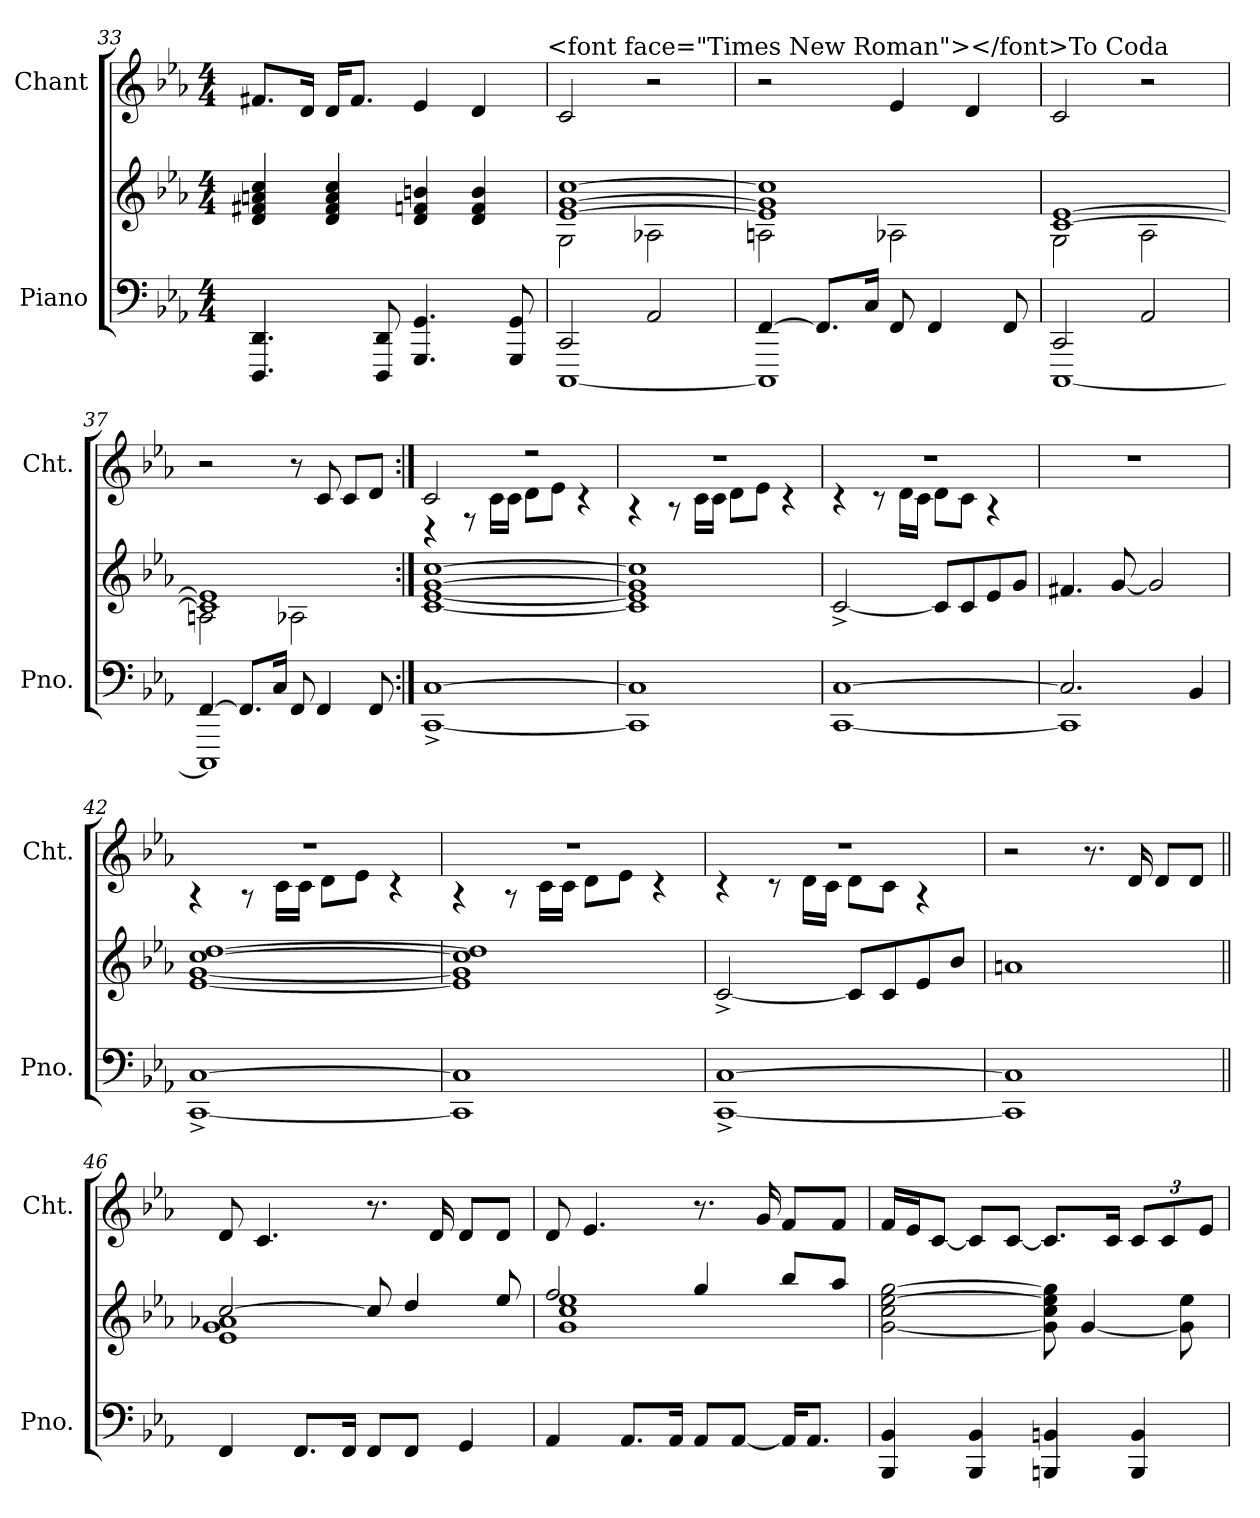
**kern	**kern	**kern
*part2	*part2	*part1
*staff3	*staff2	*staff1
*I"Piano	*	*I"Chant
*I'Pno.	*	*I'Cht.
*clefF4	*clefG2	*clefG2
*k[b-e-a-]	*k[b-e-a-]	*k[b-e-a-]
*M4/4	*M4/4	*M4/4
=33	=33	=33
4.DDD/ 4.DD/	4d/ 4f#X/ 4an/ 4cc/	8.f#X/L
.	.	16d/Jk
.	4d/ 4f#/ 4a/ 4cc/	16d/KL
.	.	8.f#/J
8DDD/ 8DD/	.	.
4.GGG/ 4.GG/	4d/ 4fn/ 4bn/	4e-/
.	4d/ 4f/ 4b/	4d/
8GGG/ 8GG/	.	.
!	!	!LO:TX:a:t=<font face="Times New Roman"></font>To Coda
=34	=34	=34
*^	*^	*
2CC/	[1CCC	[1e- [1g [1cc	2G\	2c/
2AA-/	.	.	2A-X\	2r
!!LO:PB:g=z
=35	=35	=35	=35	=35
[4FF/	1CCC]	1e-] 1g] 1cc]	2An\	2r
8.FF/L]	.	.	.	.
16C/Jk	.	.	.	.
8FF/	.	.	2A-X\	4e-/
4FF/	.	.	.	.
.	.	.	.	4d/
8FF/	.	.	.	.
=36	=36	=36	=36	=36
2CC/	[1CCC	[1c [1e-	2G\	2c/
2AA-/	.	.	2A-\	2r
=37	=37	=37	=37	=37
[4FF/	1CCC]	1c] 1e-]	2An\	2r
8.FF/L]	.	.	.	.
16C/Jk	.	.	.	.
8FF/	.	.	2A-X\	8r
4FF/	.	.	.	8c/
.	.	.	.	8c/L
8FF/	.	.	.	8d/J
*v	*v	*	*	*
*	*v	*v	*
=38:|!	=38:|!	=38:|!
*	*	*^
[1CC^ [1C^	[1c [1e- [1g [1cc	2c/	4r
.	.	.	8r
.	.	.	16c\LL
.	.	.	16c\JJ
.	.	2r	8d\L
.	.	.	8e-\J
.	.	.	4r
=39	=39	=39	=39
1CC] 1C]	1c] 1e-] 1g] 1cc]	1r	4r
.	.	.	8r
.	.	.	16c\LL
.	.	.	16c\JJ
.	.	.	8d\L
.	.	.	8e-\J
.	.	.	4r
!!LO:LB:g=z	!!
=40	=40	=40	=40
*^	*	*	*
[1C	[1CC	[2c^/	1r	4r
.	.	.	.	8r
.	.	.	.	16d\LL
.	.	.	.	16c\JJ
.	.	8c/L]	.	8d\L
.	.	8c/	.	8c\J
.	.	8e-/	.	4r
.	.	8g/J	.	.
*	*	*	*v	*v
=41	=41	=41	=41
2.C/]	1CC]	4.f#X/	1r
.	.	[8g/	.
.	.	2g/]	.
4BB-/	.	.	.
*v	*v	*	*
=42	=42	=42
*	*	*^
[1CC^ [1C^	[1e- [1g [1cc [1dd	1r	4r
.	.	.	8r
.	.	.	16c\LL
.	.	.	16c\JJ
.	.	.	8d\L
.	.	.	8e-\J
.	.	.	4r
=43	=43	=43	=43
1CC] 1C]	1e-] 1g] 1cc] 1dd]	1r	4r
.	.	.	8r
.	.	.	16c\LL
.	.	.	16c\JJ
.	.	.	8d\L
.	.	.	8e-\J
.	.	.	4r
=44	=44	=44	=44
[1CC^ [1C^	[2c^/	1r	4r
.	.	.	8r
.	.	.	16d\LL
.	.	.	16c\JJ
.	8c/L]	.	8d\L
.	8c/	.	8c\J
.	8e-/	.	4r
.	8b-/J	.	.
*	*	*v	*v
!!LO:LB:g=z
=45	=45	=45
1CC] 1C]	1an	2r
.	.	8.r
.	.	16d/
.	.	8d/L
.	.	8d/J
=46||	=46||	=46||
*	*^	*
4FF/	[2cc/	1e- 1g 1a-X	8d/
.	.	.	4.c/
8.FF/L	.	.	.
16FF/Jk	.	.	.
8FF/L	8cc/]	.	8.r
8FF/J	4dd/	.	.
.	.	.	16d/
4GG/	.	.	8d/L
.	8ee-/	.	8d/J
=47	=47	=47	=47
4AA-/	2ff/	1g 1cc 1ee-	8d/
.	.	.	4.e-/
8.AA-/L	.	.	.
16AA-/Jk	.	.	.
8AA-/L	4gg/	.	8.r
[8AA-/J	.	.	.
.	.	.	16g/
16AA-/KL]	8bb-/L	.	8f/L
8.AA-/J	.	.	.
.	8aa-/J	.	8f/J
*	*v	*v	*
!!LO:LB:g=z
=48	=48	=48
4BBB-/ 4BB-/	[2g\ 2cc\ [2ee-\ [2gg\	16f/LL
.	.	16e-/J
.	.	[8c/J
4BBB-/ 4BB-/	.	8c/L]
.	.	[8c/J
4BBBn/ 4BBn/	8g\] 8cc\ 8ee-\] 8gg\]	8.c/L]
.	[4g/	.
.	.	16c/Jk
*	*	*Xbrackettup
4BBB/ 4BB/	.	12c/L
.	.	12c/
.	8g\] 8ee-\	.
.	.	12e-/J
=	=	=
*-	*-	*-
